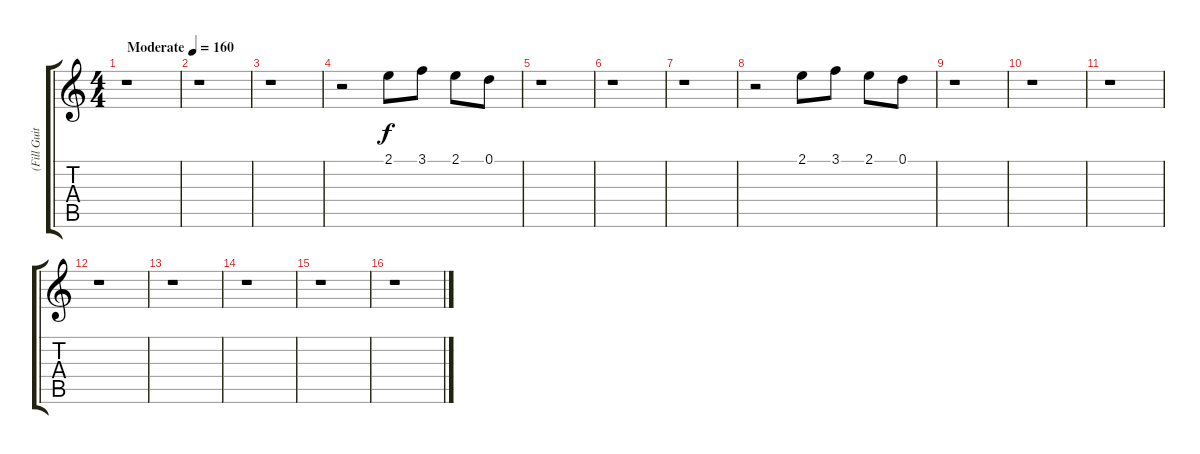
\track ("(Fill Guitar)" "(Fill Guit") {instrument distortionguitar}
\staff {score tabs}
\tuning (D4 A3 F3 C3 G2 C2) {hide}
\ts (4 4)
\tempo (160 "Moderate")
\clef g2
\ks c
r.1{dy f instrument distortionguitar} |
r.1 |
r.1 |
r.2 2.1.8 3.1.8 2.1.8 0.1.8 |
r.1 |
r.1 |
r.1 |
r.2 2.1.8 3.1.8 2.1.8 0.1.8 |
r.1 |
r.1 |
r.1 |
r.1 |
r.1 |
r.1 |
r.1 |
r.1
